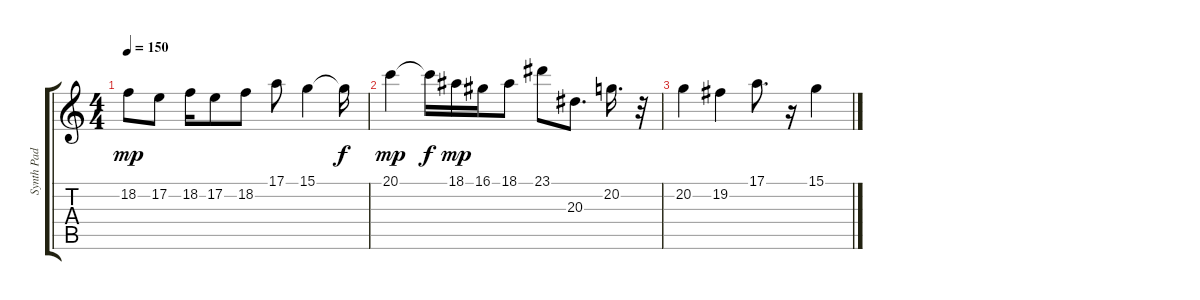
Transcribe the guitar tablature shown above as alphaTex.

\track ("Synth Pad" "Synth Pad") {solo instrument pad3polysynth}
\staff {score tabs}
\tuning (E4 B3 G3 D3 A2 E2) {hide}
\ts (4 4)
\tempo 150
\clef g2
\ks c
18.2.8{dy mp} 17.2.8 18.2.16 17.2.8 18.2.8 17.1.8 15.1.4 15.1{t}.16{dy f} |
20.1.4{dy mp} 20.1{t}.16{dy f} 18.1.16{dy mp} 16.1.16 18.1.8 23.1.8 20.3.8{d} 20.2.16{d} r.32 |
20.2.4 19.2.4 17.1.8{d} r.16 15.1.4
